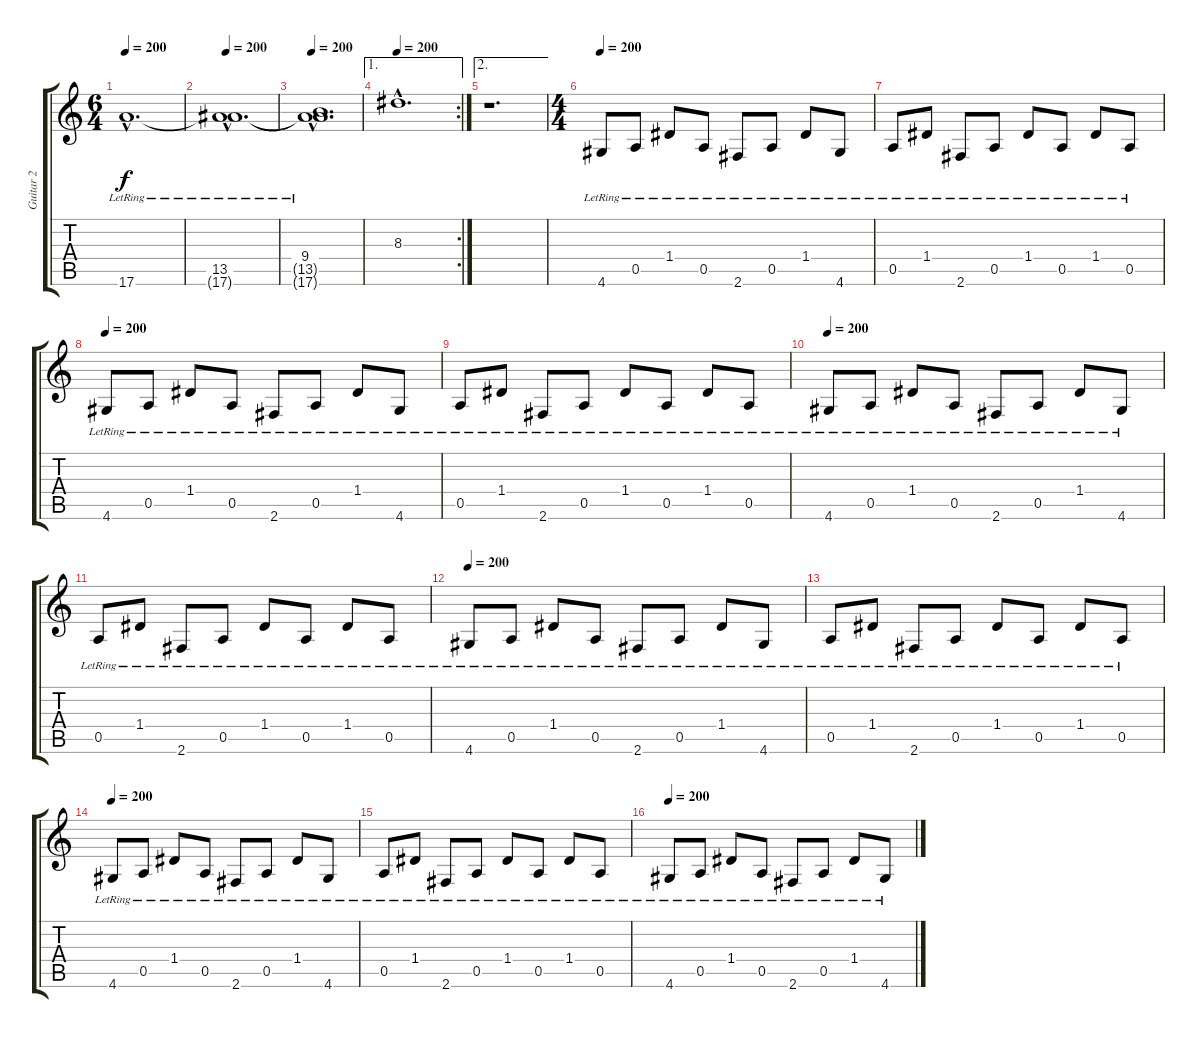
\track ("Guitar 2" "Guitar 2") {instrument distortionguitar}
\staff {score tabs}
\tuning (E4 B3 G3 D3 A2 E2) {hide}
\ts (6 4)
\tempo 200
\clef g2
\ks c
17.6{hac lr}.1{d dy f} |
\tempo 200
(13.5{hac lr} 17.6{hac t}).1{d} |
\tempo 200
(9.4{hac lr} 13.5{hac t} 17.6{hac t}).1{d} |
\ae 1
\rc 2
\tempo 200
8.3{hac}.1{d} |
\ae 2
r.1{d} |
\ts (4 4)
\tempo 200
4.6{lr}.8{volume 11 instrument acousticguitarsteel} 0.5{lr}.8 1.4{lr}.8 0.5{lr}.8 2.6{lr}.8 0.5{lr}.8 1.4{lr}.8 4.6{lr}.8 |
0.5{lr}.8 1.4{lr}.8 2.6{lr}.8 0.5{lr}.8 1.4{lr}.8 0.5{lr}.8 1.4{lr}.8 0.5{lr}.8 |
\tempo 200
4.6{lr}.8{instrument acousticguitarsteel} 0.5{lr}.8 1.4{lr}.8 0.5{lr}.8 2.6{lr}.8 0.5{lr}.8 1.4{lr}.8 4.6{lr}.8 |
0.5{lr}.8 1.4{lr}.8 2.6{lr}.8 0.5{lr}.8 1.4{lr}.8 0.5{lr}.8 1.4{lr}.8 0.5{lr}.8 |
\tempo 200
4.6{lr}.8{volume 10 instrument acousticguitarsteel} 0.5{lr}.8 1.4{lr}.8 0.5{lr}.8 2.6{lr}.8 0.5{lr}.8 1.4{lr}.8 4.6{lr}.8 |
0.5{lr}.8 1.4{lr}.8 2.6{lr}.8 0.5{lr}.8 1.4{lr}.8 0.5{lr}.8 1.4{lr}.8 0.5{lr}.8 |
\tempo 200
4.6{lr}.8{instrument acousticguitarsteel} 0.5{lr}.8 1.4{lr}.8 0.5{lr}.8 2.6{lr}.8 0.5{lr}.8 1.4{lr}.8 4.6{lr}.8 |
0.5{lr}.8 1.4{lr}.8 2.6{lr}.8 0.5{lr}.8 1.4{lr}.8 0.5{lr}.8 1.4{lr}.8 0.5{lr}.8 |
\tempo 200
4.6{lr}.8{volume 10 instrument acousticguitarsteel} 0.5{lr}.8 1.4{lr}.8 0.5{lr}.8 2.6{lr}.8 0.5{lr}.8 1.4{lr}.8 4.6{lr}.8 |
0.5{lr}.8 1.4{lr}.8 2.6{lr}.8 0.5{lr}.8 1.4{lr}.8 0.5{lr}.8 1.4{lr}.8 0.5{lr}.8 |
\tempo 200
4.6{lr}.8{volume 10 instrument acousticguitarsteel} 0.5{lr}.8 1.4{lr}.8 0.5{lr}.8 2.6{lr}.8 0.5{lr}.8 1.4{lr}.8 4.6{lr}.8
